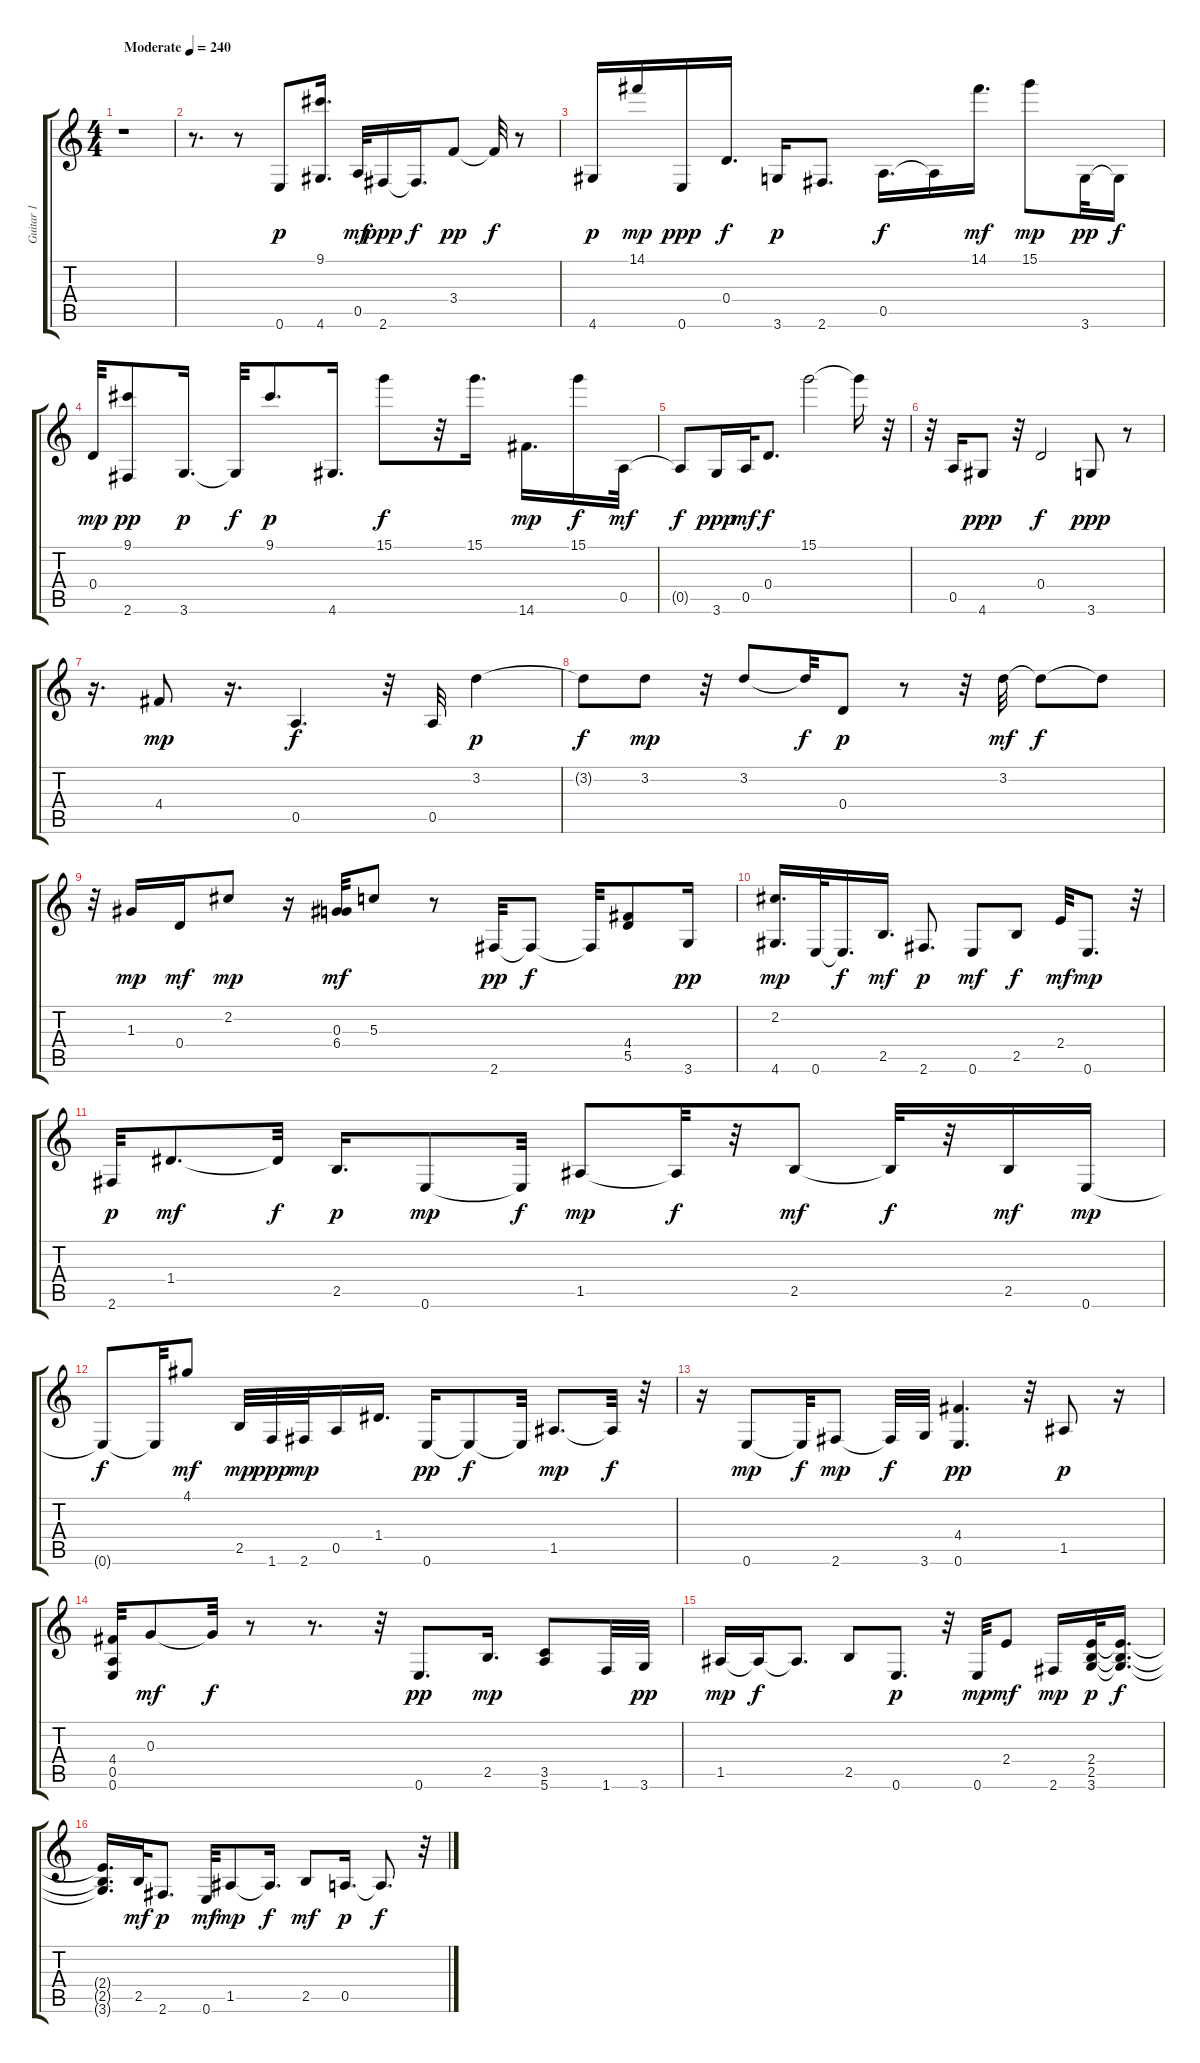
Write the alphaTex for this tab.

\track ("Guitar 1" "Guitar 1") {instrument distortionguitar}
\staff {score tabs}
\tuning (E4 B3 G3 D3 A2 E2) {hide}
\ts (4 4)
\tempo (240 "Moderate")
\clef g2
\ks c
r.1{dy p instrument distortionguitar} |
r.8{d} r.8 0.6.8 (9.1 4.6).16{d} 0.5.32{dy mf} 2.6.16{dy ppp} 2.6{t}.16{d dy f} 3.4.8{dy pp} 3.4{t}.32{dy f} r.8 |
4.6.16{dy p} 14.1.16{dy mp} 0.6.16{dy ppp} 0.4.16{d dy f} 3.6.16{dy p} 2.6.8{d} 0.5.16{d dy f} 0.5{t}.16 14.1.16{d dy mf} 15.1.8{dy mp} 3.6.32{dy pp} 3.6{t}.16{dy f} |
0.4.32{dy mp} (9.1 2.6).8{dy pp} 3.6.16{d dy p} 3.6{t}.32{dy f} 9.1.8{d dy p} 4.6.16{d} 15.1.8{dy f} r.32 15.1.16{d} 14.6.16{d dy mp} 15.1.16{dy f} 0.5.32{dy mf} |
0.5{t}.8{dy f} 3.6.16{dy ppp} 0.5.32{dy mf} 0.4.8{d dy f} 15.1.2 15.1{t}.16 r.32 |
r.32 0.5.16 4.6.8{dy ppp} r.32 0.4.2{dy f} 3.6.8{dy ppp} r.8 |
r.16{d} 4.4.8{dy mp} r.16{d} 0.5.4{d dy f} r.32 0.5.32 3.2.4{dy p} |
3.2{t}.8{dy f} 3.2.8{dy mp} r.32 3.2.8 3.2{t}.32{dy f} 0.4.8{dy p} r.8 r.32 3.2.32{dy mf} 3.2{t}.8{dy f} 3.2{t}.8 |
r.32 1.3.16{dy mp} 0.4.16{dy mf} 2.2.8{dy mp} r.16 (0.3 6.4).32{dy mf} 5.3.8 r.8 2.6.32{dy pp} 2.6{t}.8{dy f} 2.6{t}.32 (4.4 5.5).8 3.6.16{dy pp} |
(2.2 4.6).16{d dy mp} 0.6.32 0.6{t}.16{d dy f} 2.5.16{d dy mf} 2.6.8{d dy p} 0.6.8{dy mf} 2.5.8{dy f} 2.4.32{dy mf} 0.6.8{d dy mp} r.32 |
2.6.32{dy p} 1.4.8{d dy mf} 1.4{t}.32{dy f} 2.5.16{d dy p} 0.6.8{dy mp} 0.6{t}.32{dy f} 1.5.8{dy mp} 1.5{t}.32{dy f} r.32 2.5.8{dy mf} 2.5{t}.32{dy f} r.32 2.5.16{dy mf} 0.6.16{dy mp} |
0.6{t}.8{dy f} 0.6{t}.32 4.1.8{dy mf} 2.5.32{dy mp} 1.6.32{dy ppp} 2.6.32{dy mp} 0.5.16 1.4.16{d} 0.6.16{dy pp} 0.6{t}.8{dy f} 0.6{t}.32 1.5.8{d dy mp} 1.5{t}.32{dy f} r.32 |
r.16 0.6.8{dy mp} 0.6{t}.32{dy f} 2.6.8{dy mp} 2.6{t}.32{dy f} 3.6.32 (4.4 0.6).4{d dy pp} r.32 1.5.8{dy p} r.16 |
(4.4 0.5 0.6).32 0.3.8{dy mf} 0.3{t}.32{dy f} r.8 r.8{d} r.32 0.6.8{d dy pp} 2.5.16{d dy mp} (3.5 5.6).8 1.6.32 3.6.32{dy pp} |
1.5.16{dy mp} 1.5{t}.16{dy f} 1.5{t}.8{d} 2.5.8 0.6.8{d dy p} r.32 0.6.32{dy mp} 2.4.8{dy mf} 2.6.16{dy mp} (2.4 2.5 3.6).32{dy p} (2.4{t} 2.5{t} 3.6{t}).16{d dy f} |
(2.4{t} 2.5{t} 3.6{t}).16{d} 2.5.32{dy mf} 2.6.8{d dy p} 0.6.32{dy mf} 1.5.8{dy mp} 1.5{t}.16{d dy f} 2.5.8{dy mf} 0.5.16{d dy p} 0.5{t}.8{d dy f} r.32
